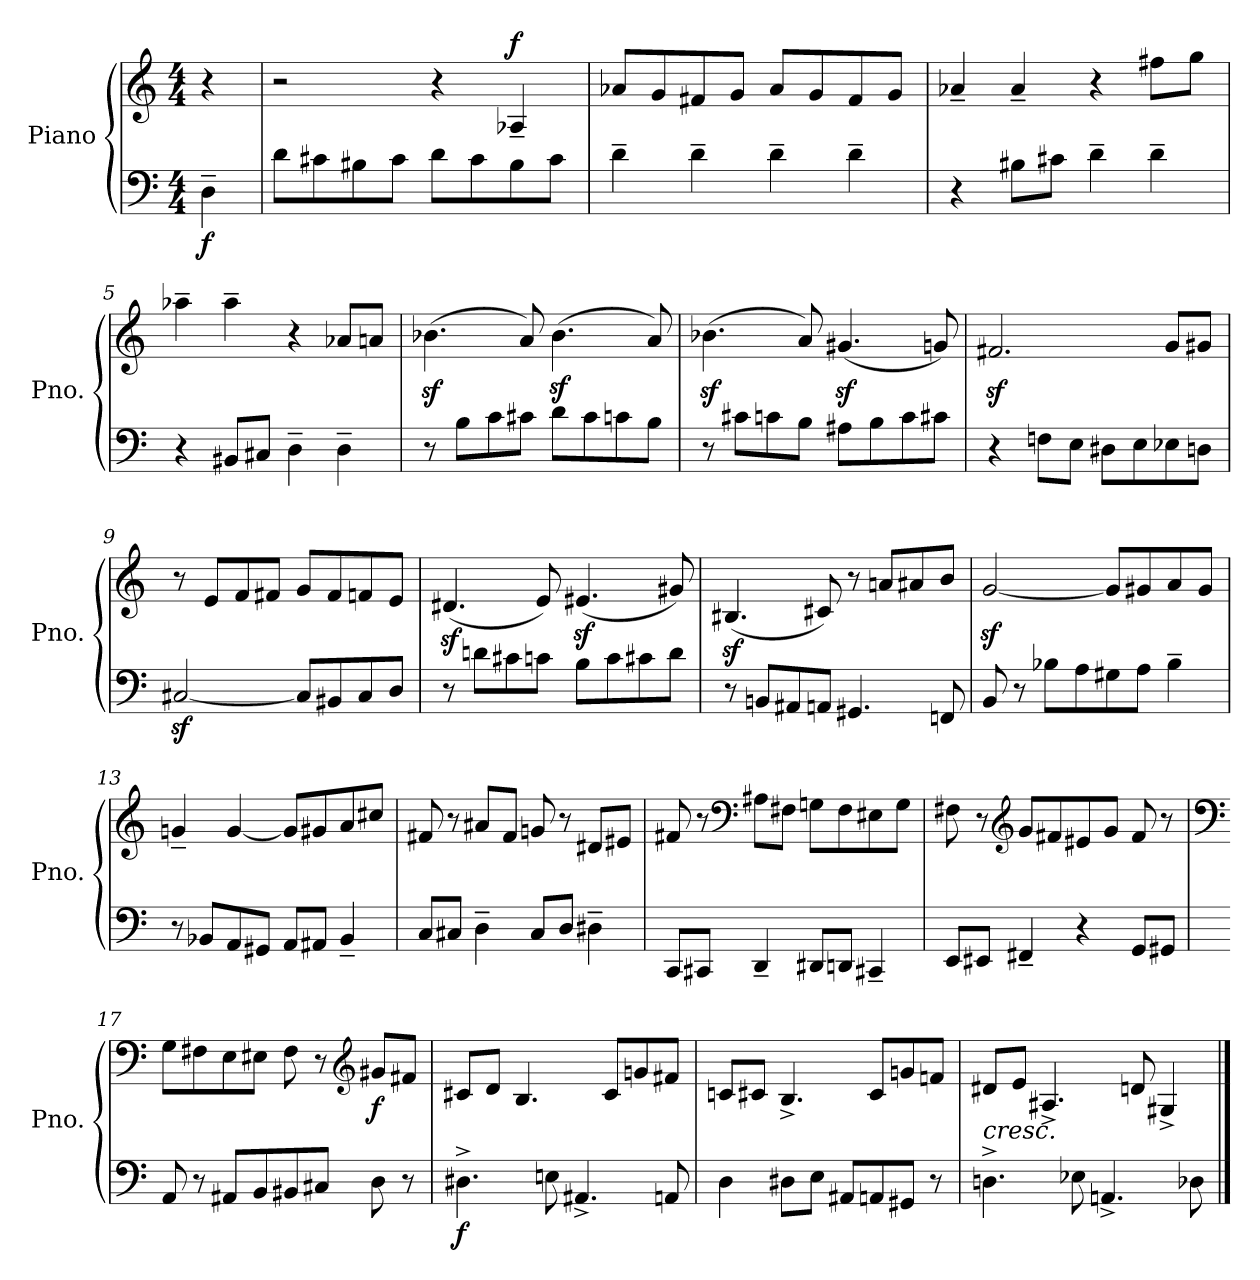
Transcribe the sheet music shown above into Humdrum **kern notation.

**kern	**kern	**dynam
*part1	*part1	*part1
*staff2	*staff1	*staff1/2
*I"Piano	*	*
*I'Pno.	*	*
*clefF4	*clefG2	*
*k[]	*k[]	*
*M4/4	*M4/4	*
*MM144	*MM144	*
=1	=1	=1
!	!	!LO:DY:b=2
4D~\	4r	f
=2	=2	=2
8d\L	2r	.
8c#X\	.	.
8B#X\	.	.
8c#\J	.	.
8d\L	4r	.
8c#\	.	.
!	!	!LO:DY:a
8B#\	4A-X~/	f
8c#\J	.	.
=3	=3	=3
4d~\	8a-X/L	.
.	8g/	.
4d~\	8f#X/	.
.	8g/J	.
4d~\	8a-/L	.
.	8g/	.
4d~\	8f#/	.
.	8g/J	.
=4	=4	=4
4r	4a-X~/	.
8B#X\L	4a-~/	.
8c#X\J	.	.
4d~\	4r	.
4d~\	8ff#X\L	.
.	8gg\J	.
=5	=5	=5
4r	4aa-X~\	.
8BB#X/L	4aa-~\	.
8C#X/J	.	.
4D~\	4r	.
4D~\	8a-X/L	.
.	8an/J	.
!!LO:LB:g=z
=6	=6	=6
8r	(>4.b-Xz<\	.
8B\L	.	.
8c\	.	.
8c#X\J	8a/)	.
8d\L	(>4.b-z<\	.
8c#\	.	.
8cn\	.	.
8B\J	8a/)	.
=7	=7	=7
8r	(>4.b-Xz<\	.
8c#X\L	.	.
8cn\	.	.
8B\J	8a/)	.
8A#X\L	(<4.g#Xz</	.
8B\	.	.
8c\	.	.
8c#X\J	8gn/)	.
=8	=8	=8
4r	2.f#Xz</	.
8Fn\L	.	.
8E\J	.	.
8D#X\L	.	.
8E\	.	.
8E-X\	8g/L	.
8Dn\J	8g#X/J	.
!!LO:LB:g=z
=9	=9	=9
[2C#Xz</	8r	.
.	8e/L	.
.	8f/	.
.	8f#X/J	.
8C#/L]	8g/L	.
8BB#X/	8f#/	.
8C#/	8fn/	.
8D/J	8e/J	.
=10	=10	=10
8r	(<4.d#Xz</	.
8dn\L	.	.
8c#X\	.	.
8cn\J	8e/)	.
8B\L	(<4.e#Xz</	.
8c\	.	.
8c#X\	.	.
8d\J	8g#X/)	.
=11	=11	=11
8r	(<4.B#Xz</	.
8BBn/L	.	.
8AA#X/	.	.
8AAn/J	8c#X/)	.
4.GG#X/	8r	.
.	8an/L	.
.	8a#X/	.
8FFn/	8b/J	.
!!LO:LB:g=z
=12	=12	=12
8BB/	[2gz</	.
8r	.	.
8B-X\L	.	.
8A\	.	.
8G#X\	8g/L]	.
8A\J	8g#X/	.
4B-~\	8a/	.
.	8g#/J	.
=13	=13	=13
8r	4gn~/	.
8BB-X/L	.	.
8AA/	[4g/	.
8GG#X/J	.	.
8AA/L	8g/L]	.
8AA#X/J	8g#X/	.
4BB-~/	8a/	.
.	8cc#X/J	.
=14	=14	=14
8C/L	8f#X/	.
8C#X/J	8r	.
4D~\	8a#X/L	.
.	8f#/J	.
8C#/L	8gn/	.
8D/J	8r	.
4D#X~\	8d#X/L	.
.	8e#X/J	.
!!LO:LB:g=z
=15	=15	=15
8CC/L	8f#X/	.
8CC#X/J	8r	.
*	*clefF4	*
4DD~/	8A#X\L	.
.	8F#X\J	.
8DD#X/L	8Gn\L	.
8DDn/J	8F#\	.
4CC#X~/	8E#X\	.
.	8G\J	.
=16	=16	=16
8EE/L	8F#X\	.
8EE#X/J	8r	.
*	*clefG2	*
4FF#X~/	8g/L	.
.	8f#X/	.
4r	8e#X/	.
.	8g/J	.
8GG/L	8f#/	.
8GG#X/J	8r	.
!!LO:LB:g=z
=17	=17	=17
*	*clefF4	*
8AA/	8G\L	.
8r	8F#X\	.
8AA#X/L	8E\	.
8BB/	8E#X\J	.
8BB#X/	8F#\	.
8C#X/J	8r	.
*	*clefG2	*
!	!	!LO:DY:b
8D\	8g#X/L	f
8r	8f#X/J	.
=18	=18	=18
!	!	!LO:DY:b=2
4.D#X^\	8c#X/L	f
.	8d/J	.
.	4.B/	.
8En\	.	.
4.AA#X^/	.	.
.	8c#/L	.
.	8gn/	.
8AAn/	8f#X/J	.
=19	=19	=19
4D\	8cn/L	.
.	8c#X/J	.
8D#X\L	4.B^/	.
8E\J	.	.
8AA#X/L	.	.
8AAn/	8c#/L	.
8GG#X/J	8gn/	.
8r	8fn/J	.
!!LO:PB:g=z
=20	=20	=20
!	!LO:TX:b:i:t=cresc.	!
4.Dn^\	8d#X/L	.
.	8e/J	.
.	4.A#X^/	.
8E-X\	.	.
4.AAn^/	.	.
.	8dn/	.
.	4G#X^/	.
8D-X\	.	.
==	==	==
*-	*-	*-
